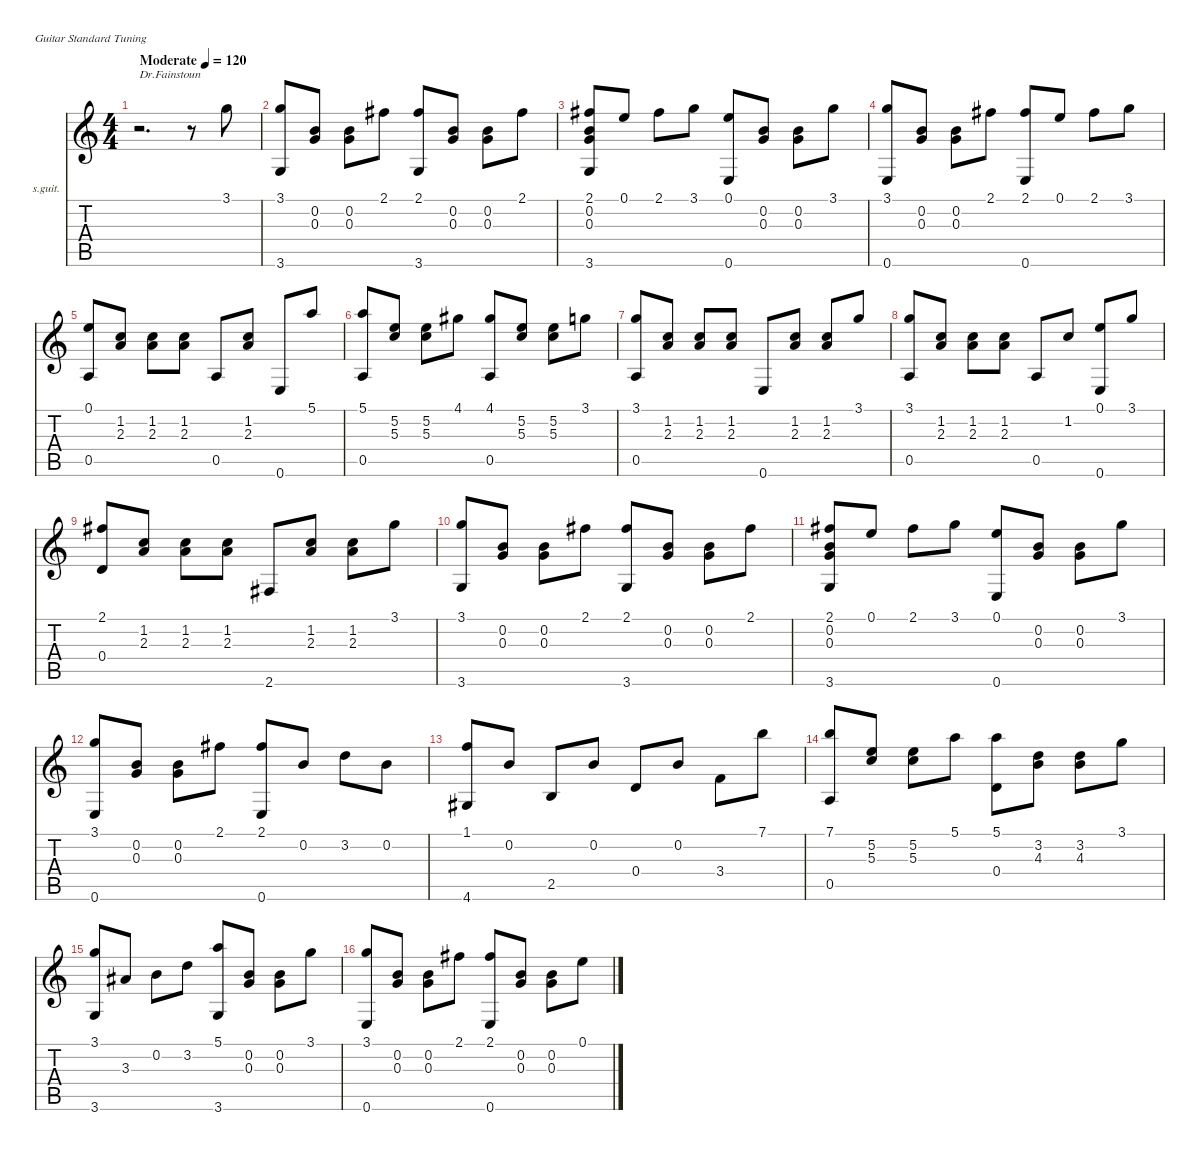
\defaultSystemsLayout 4
\hideDynamics
\bracketExtendMode nobrackets
\firstSystemTrackNameOrientation horizontal
\otherSystemsTrackNameOrientation horizontal
\track ("Гитара" "s.guit.") {instrument acousticguitarsteel}
\staff {score tabs}
\tuning (E4 B3 G3 D3 A2 E2)
\ts (4 4)
\beaming (8 2 2 2 2)
\tempo (120 "Moderate")
\clef g2
\ks c
r.2{d txt "Dr.Fainstoun" dy mp instrument acousticguitarsteel beam Down} r.8{beam Down} 3.1.8{beam Down} |
(3.1 3.6).8{txt "" beam Up} (0.2 0.3).8{beam Up} (0.2 0.3).8{beam Down} 2.1{acc #}.8{beam Down} (2.1{acc #} 3.6).8{beam Up} (0.2 0.3).8{beam Up} (0.2 0.3).8{dy f beam Down} 2.1{acc #}.8{dy mp beam Down} |
(2.1{acc #} 0.2 0.3 3.6).8{beam Up} 0.1.8{beam Up} 2.1{acc #}.8{beam Down} 3.1.8{beam Down} (0.1 0.6).8{beam Up} (0.2 0.3).8{beam Up} (0.2 0.3).8{dy f beam Down} 3.1.8{dy mp beam Down} |
(3.1 0.6).8{beam Up} (0.2 0.3).8{beam Up} (0.2 0.3).8{beam Down} 2.1{acc #}.8{beam Down} (2.1{acc #} 0.6).8{beam Up} 0.1.8{beam Up} 2.1{acc #}.8{beam Down} 3.1.8{beam Down} |
(0.1 0.5).8{beam Up} (1.2 2.3).8{beam Up} (1.2 2.3).8{beam Down} (1.2 2.3).8{beam Down} 0.5.8{beam Up} (1.2 2.3).8{beam Up} 0.6.8{beam Up} 5.1.8{beam Up} |
(5.1 0.5).8{beam Up} (5.2 5.3).8{beam Up} (5.2 5.3).8{beam Down} 4.1{acc #}.8{beam Down} (4.1{acc #} 0.5).8{beam Up} (5.2 5.3).8{beam Up} (5.2 5.3).8{dy f beam Down} 3.1.8{dy mp beam Down} |
(3.1 0.5).8{beam Up} (2.3 1.2).8{beam Up} (1.2 2.3).8{beam Up} (1.2 2.3).8{beam Up} 0.6.8{dy f beam Up} (2.3 1.2).8{dy mp beam Up} (1.2 2.3).8{beam Up} 3.1.8{beam Up} |
(3.1 0.5).8{beam Up} (1.2 2.3).8{beam Up} (1.2 2.3).8{beam Down} (1.2 2.3).8{beam Down} 0.5.8{beam Up} 1.2.8{beam Up} (0.1 0.6).8{beam Up} 3.1.8{beam Up} |
(2.1{acc #} 0.4).8{beam Up} (1.2 2.3).8{beam Up} (1.2 2.3).8{beam Down} (1.2 2.3).8{beam Down} 2.6{acc #}.8{dy f beam Up} (1.2 2.3).8{dy mp beam Up} (1.2 2.3).8{beam Down} 3.1.8{beam Down} |
(3.1 3.6).8{beam Up} (0.2 0.3).8{beam Up} (0.2 0.3).8{beam Down} 2.1{acc #}.8{beam Down} (2.1{acc #} 3.6).8{beam Up} (0.2 0.3).8{beam Up} (0.2 0.3).8{dy f beam Down} 2.1{acc #}.8{dy mp beam Down} |
(2.1{acc #} 0.2 0.3 3.6).8{beam Up} 0.1.8{beam Up} 2.1{acc #}.8{beam Down} 3.1.8{beam Down} (0.1 0.6).8{beam Up} (0.2 0.3).8{beam Up} (0.2 0.3).8{dy f beam Down} 3.1.8{dy mp beam Down} |
(3.1 0.6).8{beam Up} (0.2 0.3).8{beam Up} (0.2 0.3).8{beam Down} 2.1{acc #}.8{beam Down} (2.1{acc #} 0.6).8{beam Up} 0.2.8{beam Up} 3.2.8{beam Down} 0.2.8{beam Down} |
(1.1 4.6{acc #}).8{dy f beam Up} 0.2.8{dy mp beam Up} 2.5.8{beam Up} 0.2.8{beam Up} 0.4.8{beam Up} 0.2.8{beam Up} 3.4.8{beam Down} 7.1.8{beam Down} |
(7.1 0.5).8{beam Up} (5.2 5.3).8{dy f beam Up} (5.2 5.3).8{dy mp beam Down} 5.1.8{beam Down} (5.1 0.4).8{beam Down} (3.2 4.3).8{beam Down} (3.2 4.3).8{beam Down} 3.1.8{beam Down} |
(3.1 3.6).8{beam Up} 3.3{acc #}.8{beam Up} 0.2.8{beam Down} 3.2.8{beam Down} (5.1 3.6).8{beam Up} (0.2 0.3).8{beam Up} (0.2 0.3).8{dy f beam Down} 3.1.8{dy mp beam Down} |
(3.1 0.6).8{beam Up} (0.2 0.3).8{beam Up} (0.2 0.3).8{beam Down} 2.1{acc #}.8{beam Down} (2.1{acc #} 0.6).8{beam Up} (0.2 0.3).8{beam Up} (0.2 0.3).8{dy f beam Down} 0.1.8{dy mp beam Down}
